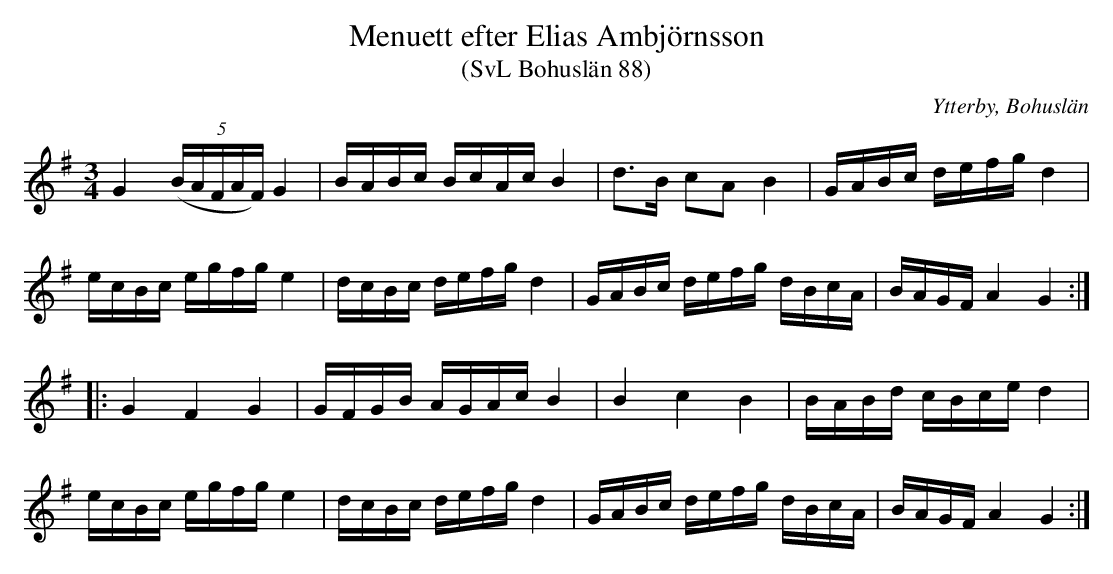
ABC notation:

X:1
T:Menuett efter Elias Ambjörnsson
T:(SvL Bohuslän 88)
O:Ytterby, Bohuslän
M:3/4
L:1/8
K:G
G2 (5(B/A/F/A/F/) G2|B/A/B/c/ B/c/A/c/ B2|d>B cA B2|G/A/B/c/ d/e/f/g/ d2|
e/c/B/c/ e/g/f/g/ e2|d/c/B/c/ d/e/f/g/ d2|G/A/B/c/ d/e/f/g/ d/B/c/A/|B/A/G/F/ A2 G2:|
|:G2 F2 G2|G/F/G/B/ A/G/A/c/ B2|B2 c2 B2|B/A/B/d/ c/B/c/e/ d2|
e/c/B/c/ e/g/f/g/ e2|d/c/B/c/ d/e/f/g/ d2|G/A/B/c/ d/e/f/g/ d/B/c/A/|B/A/G/F/ A2 G2:|
